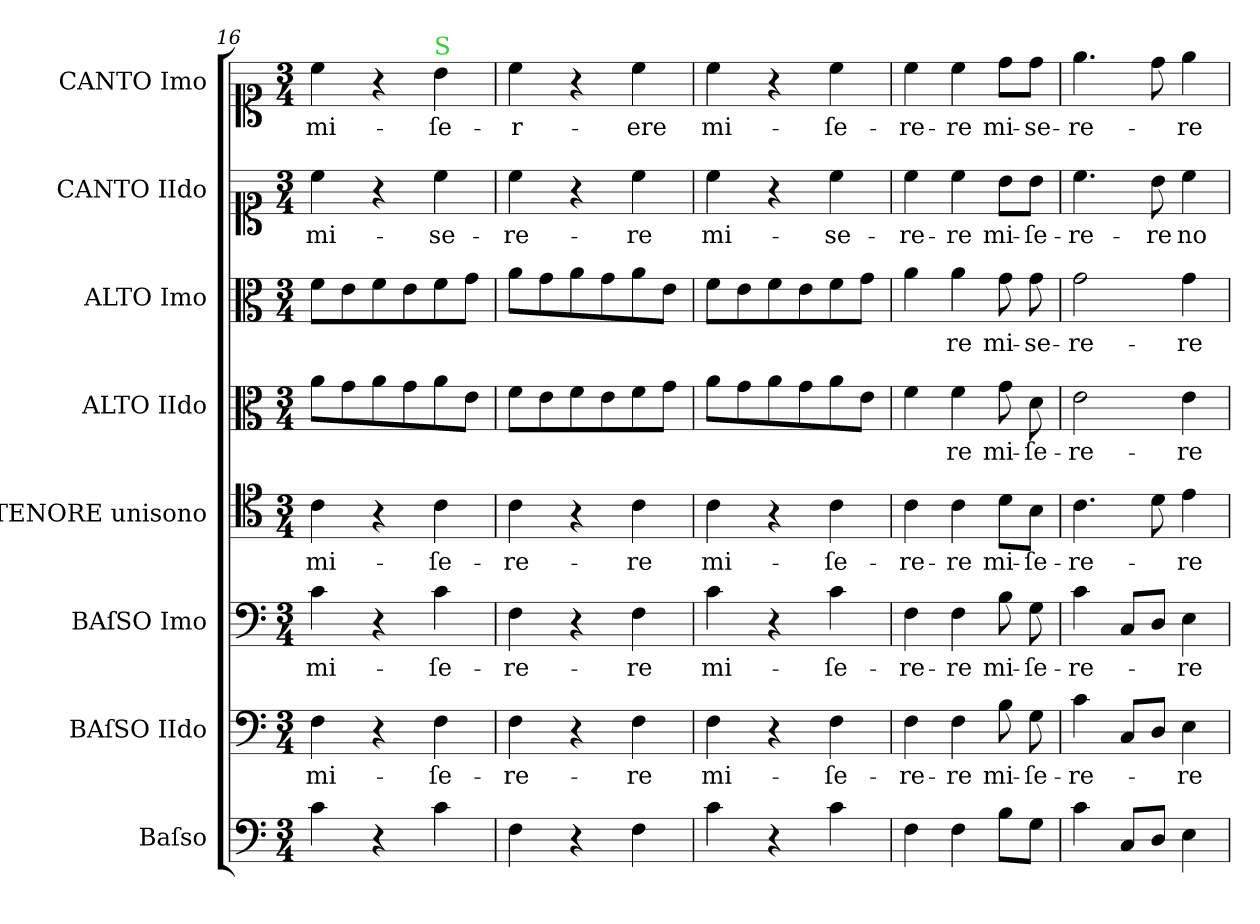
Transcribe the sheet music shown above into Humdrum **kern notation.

**kern	**kern	**text	**kern	**text	**kern	**text	**kern	**text	**kern	**text	**kern	**text	**kern	**text
*part8	*part7	*part7	*part6	*part6	*part5	*part5	*part4	*part4	*part3	*part3	*part2	*part2	*part1	*part1
*staff8	*staff7	*staff7	*staff6	*staff6	*staff5	*staff5	*staff4	*staff4	*staff3	*staff3	*staff2	*staff2	*staff1	*staff1
*I"Baſso	*I"BAſSO IIdo	*	*I"BAſSO Imo	*	*I"TENORE unisono	*	*I"ALTO IIdo	*	*I"ALTO Imo	*	*I"CANTO IIdo	*	*I"CANTO Imo	*
*	*I'B 2	*	*I'B 1	*	*I'T	*	*I'A 2	*	*I'A 1	*	*	*	*	*
*clefF4	*clefF4	*	*clefF4	*	*clefC4	*	*clefC3	*	*clefC3	*	*clefC1	*	*clefC1	*
*k[]	*k[]	*	*k[]	*	*k[]	*	*k[]	*	*k[]	*	*k[]	*	*k[]	*
*C:	*C:	*	*C:	*	*C:	*	*C:	*	*C:	*	*C:	*	*C:	*
*M3/4	*M3/4	*	*M3/4	*	*M3/4	*	*M3/4	*	*M3/4	*	*M3/4	*	*M3/4	*
=16	=16	=16	=16	=16	=16	=16	=16	=16	=16	=16	=16	=16	=16	=16
4c\	4F\	mi-	4c\	mi-	4c\	mi-	8a\L	.	8f\L	.	4cc\	mi-	4cc\	mi-
.	.	.	.	.	.	.	8g\	.	8e\	.	.	.	.	.
4r	4r	.	4r	.	4r	.	8a\	.	8f\	.	4r	.	4r	.
.	.	.	.	.	.	.	8g\	.	8e\	.	.	.	.	.
!	!	!	!	!	!	!	!	!	!	!	!	!	!LO:TX:a:color=limegreen:t=S	!
4c\	4F\	-ſe-	4c\	-ſe-	4c\	-ſe-	8a\	.	8f\	.	4cc\	-se-	4b\	-ſe-
.	.	.	.	.	.	.	8e\J	.	8g\J	.	.	.	.	.
=17	=17	=17	=17	=17	=17	=17	=17	=17	=17	=17	=17	=17	=17	=17
4F\	4F\	-re-	4F\	-re-	4c\	-re-	8f\L	.	8a\L	.	4cc\	-re-	4cc\	-r-
.	.	.	.	.	.	.	8e\	.	8g\	.	.	.	.	.
4r	4r	.	4r	.	4r	.	8f\	.	8a\	.	4r	.	4r	.
.	.	.	.	.	.	.	8e\	.	8g\	.	.	.	.	.
4F\	4F\	-re	4F\	-re	4c\	-re	8f\	.	8a\	.	4cc\	-re	4cc\	-ere
.	.	.	.	.	.	.	8g\J	.	8e\J	.	.	.	.	.
=18	=18	=18	=18	=18	=18	=18	=18	=18	=18	=18	=18	=18	=18	=18
!	!	!	!	!LO:LY:i	!	!	!	!	!	!	!	!	!	!
4c\	4F\	mi-	4c\	mi-	4c\	mi-	8a\L	.	8f\L	.	4cc\	mi-	4cc\	mi-
.	.	.	.	.	.	.	8g\	.	8e\	.	.	.	.	.
4r	4r	.	4r	.	4r	.	8a\	.	8f\	.	4r	.	4r	.
.	.	.	.	.	.	.	8g\	.	8e\	.	.	.	.	.
!	!	!	!	!LO:LY:i	!	!	!	!	!	!	!	!	!	!
4c\	4F\	-ſe-	4c\	-ſe-	4c\	-ſe-	8a\	.	8f\	.	4cc\	-se-	4cc\	-ſe-
.	.	.	.	.	.	.	8e\J	.	8g\J	.	.	.	.	.
=19	=19	=19	=19	=19	=19	=19	=19	=19	=19	=19	=19	=19	=19	=19
!	!	!	!	!LO:LY:i	!	!	!	!	!	!	!	!	!	!
4F\	4F\	-re-	4F\	-re-	4c\	-re-	4f\	.	4a\	.	4cc\	-re-	4cc\	-re-
!	!	!	!	!LO:LY:i	!	!	!	!	!	!	!	!	!	!
4F\	4F\	-re	4F\	-re	4c\	-re	4f\	-re	4a\	re	4cc\	-re	4cc\	-re
8B\L	8B\	mi-	8B\	mi-	8d\L	mi-	8g\	mi-	8g\	mi-	8b\L	mi-	8dd\L	mi-
8G\J	8G\	-ſe-	8G\	-ſe-	8B\J	-ſe-	8d\	-ſe-	8g\	-se-	8b\J	-ſe-	8dd\J	-se-
=20	=20	=20	=20	=20	=20	=20	=20	=20	=20	=20	=20	=20	=20	=20
4c\	4c\	-re-	4c\	-re-	4.c\	-re-	2e\	-re-	2g\	-re-	4.cc\	-re-	4.ee\	-re-
8C/L	8C/L	.	8C/L	.	.	.	.	.	.	.	.	.	.	.
8D/J	8D/J	.	8D/J	.	8d\	.	.	.	.	.	8b\	-re	8dd\	.
4E\	4E\	-re	4E\	-re	4e\	-re	4e\	-re	4g\	-re	4cc\	no-	4ee\	-re
=	=	=	=	=	=	=	=	=	=	=	=	=	=	=
*-	*-	*-	*-	*-	*-	*-	*-	*-	*-	*-	*-	*-	*-	*-
